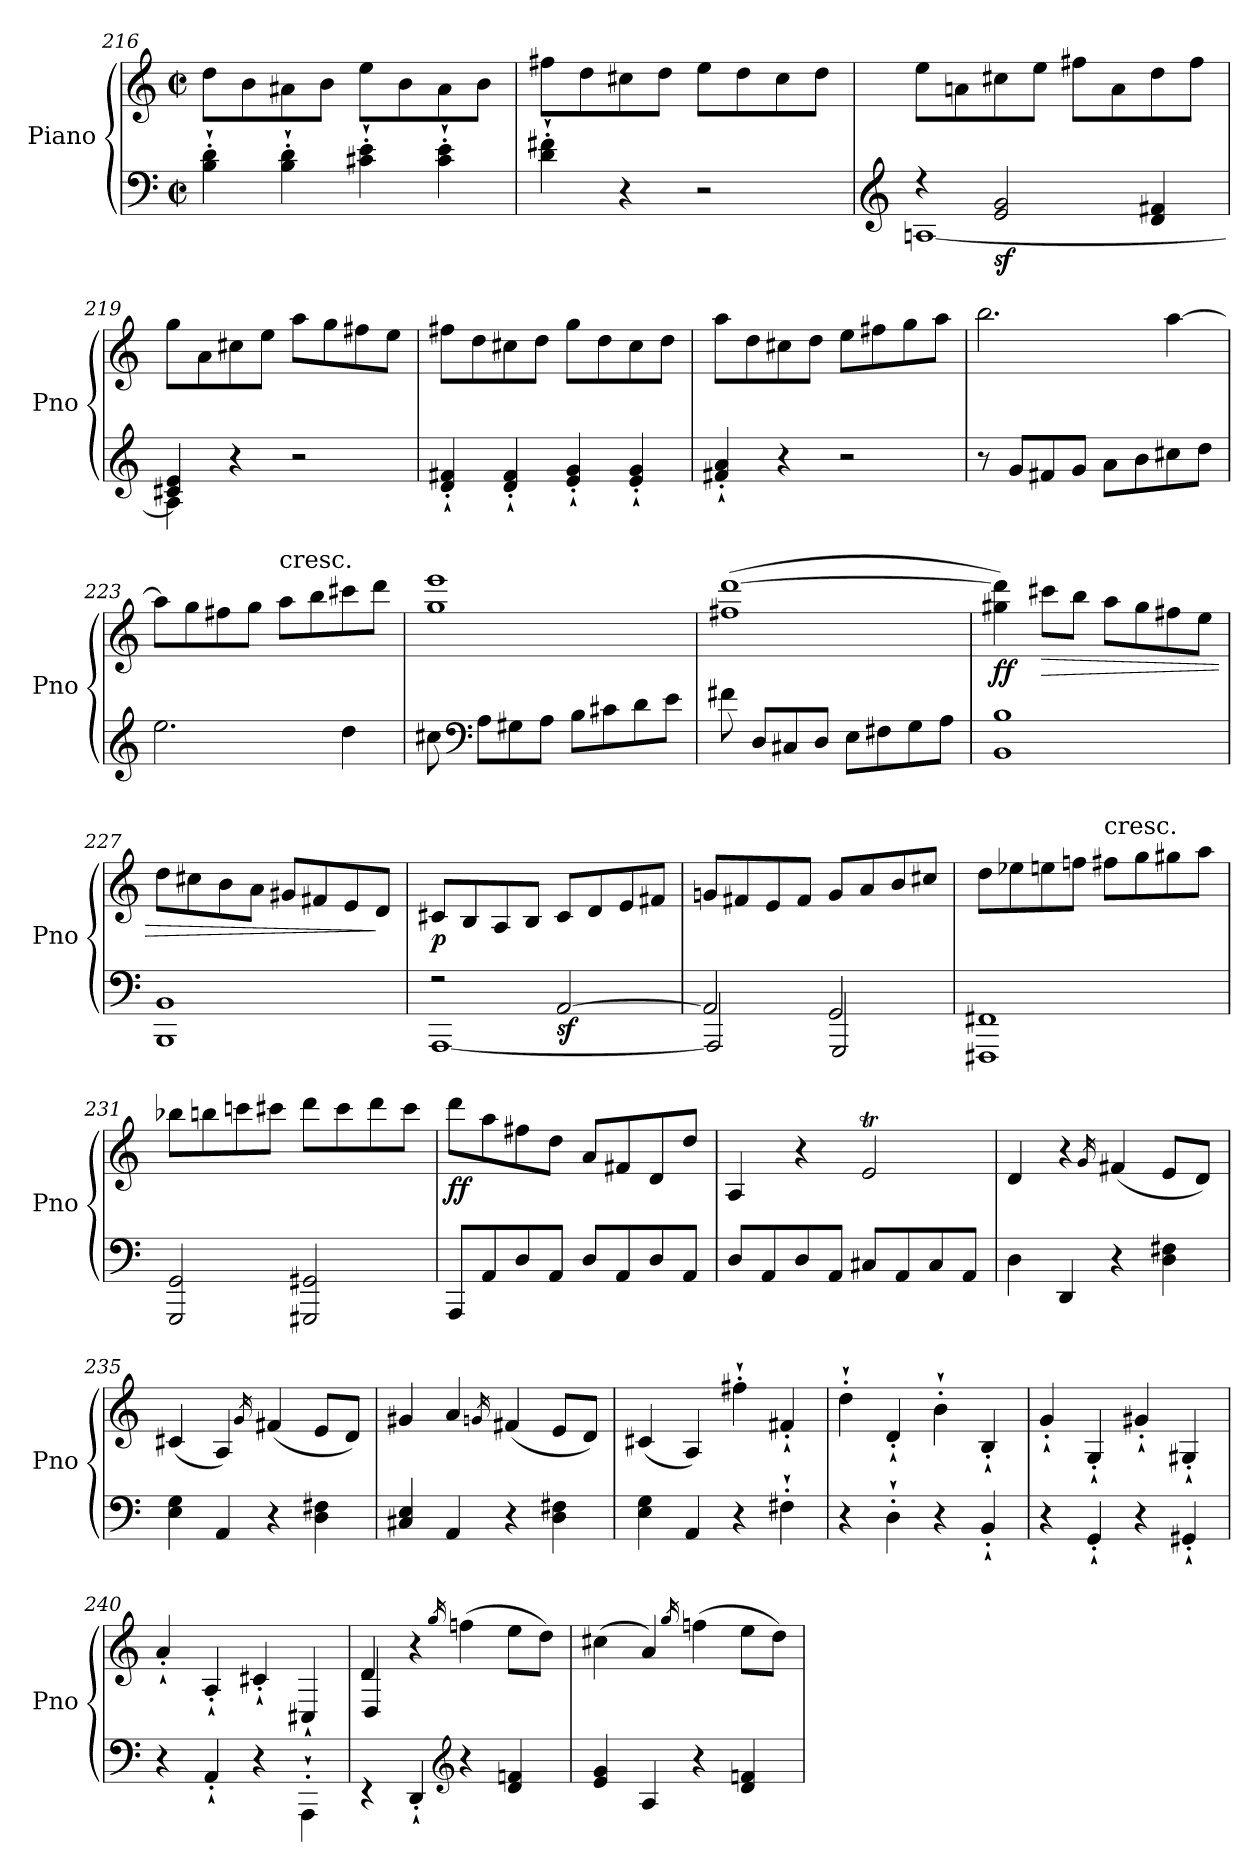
**kern	**kern	**dynam
*part1	*part1	*part1
*staff2	*staff1	*staff1/2
*I"Piano	*	*
*I'Pno	*	*
*clefF4	*clefG2	*
*k[]	*k[]	*
*C:	*C:	*
*M2/2	*M2/2	*
*met(c|)	*met(c|)	*
=216	=216	=216
4B\'` 4d\'`	8dd\L	.
.	8b\	.
4B\'` 4d\'`	8a#X\	.
.	8b\J	.
4c#\'` 4e\'`	8ee\L	.
.	8b\	.
4c#\'` 4e\'`	8a#\	.
.	8b\J	.
=217	=217	=217
4d\'` 4f#\'`	8ff#\L	.
.	8dd\	.
4r	8cc#\	.
.	8dd\J	.
2r	8ee\L	.
.	8dd\	.
.	8cc#\	.
.	8dd\J	.
=218	=218	=218
*clefG2	*	*
*^	*	*
4r	[1An	8ee\L	.
.	.	8an\	.
!	!	!	!LO:DY:b=2
2e/ 2g/	.	8cc#\	sf
.	.	8ee\J	.
.	.	8ff#\L	.
.	.	8a\	.
4d/ 4f#/	.	8dd\	.
.	.	8ff#\J	.
!!LO:LB:g=z
=219	=219	=219	=219
4c#/ 4e/	4A\]	8gg\L	.
.	.	8a\	.
4r	2.ryy	8cc#\	.
.	.	8ee\J	.
2r	.	8aa\L	.
.	.	8gg\	.
.	.	8ff#\	.
.	.	8ee\J	.
*v	*v	*	*
=220	=220	=220
4d/'` 4f#/'`	8ff#\L	.
.	8dd\	.
4d/'` 4f#/'`	8cc#\	.
.	8dd\J	.
4e/'` 4g/'`	8gg\L	.
.	8dd\	.
4e/'` 4g/'`	8cc#\	.
.	8dd\J	.
=221	=221	=221
4f#/'` 4a/'`	8aa\L	.
.	8dd\	.
4r	8cc#\	.
.	8dd\J	.
2r	8ee\L	.
.	8ff#\	.
.	8gg\	.
.	8aa\J	.
=222	=222	=222
8r	2.bb\	.
8g/L	.	.
8f#/	.	.
8g/J	.	.
8a\L	.	.
8b\	.	.
8cc#\	[4aa\	.
8dd\J	.	.
=223	=223	=223
2.ee\	8aa\L]	.
.	8gg\	.
.	8ff#\	.
.	8gg\J	.
!	!LO:TX:a:t=cresc.	!
.	8aa\L	.
.	8bb\	.
4dd\	8ccc#\	.
.	8ddd\J	.
!!LO:LB:g=z
=224	=224	=224
8cc#\	1gg 1eee	.
*clefF4	*	*
8A\L	.	.
8G#X\	.	.
8A\J	.	.
8B\L	.	.
8c#\	.	.
8d\	.	.
8e\J	.	.
=225	=225	=225
8f#\	(<1ff# [1ddd	.
8D/L	.	.
8C#/	.	.
8D/J	.	.
8E\L	.	.
8F#\	.	.
8G\	.	.
8A\J	.	.
=226	=226	=226
!	!	!LO:DY:b
1BB 1B	4gg#X\ 4ddd\])	ff
!	!	!LO:HP:b
.	8ccc#\L	>
.	8bb\J	.
.	8aa\L	.
.	8gg#\	.
.	8ff#\	.
.	8ee\J	.
=227	=227	=227
1BBB 1BB	8dd\L	.
.	8cc#\	.
.	8b\	.
.	8a\J	.
.	8g#X/L	.
.	8f#/	.
.	8e/	.
.	8d/J	]
!!LO:LB:g=z
=228	=228	=228
*^	*	*
!	!	!	!LO:DY:b
2r	[1AAA	8c#/L	p
.	.	8B/	.
.	.	8A/	.
.	.	8B/J	.
!	!	!	!LO:DY:b=2
[2AA/	.	8c#/L	sf
.	.	8d/	.
.	.	8e/	.
.	.	8f#/J	.
=229	=229	=229	=229
2AA/]	2AAA/]	8gn/L	.
.	.	8f#/	.
.	.	8e/	.
.	.	8f#/J	.
2GG/	2GGG/	8g/L	.
.	.	8a/	.
.	.	8b/	.
.	.	8cc#/J	.
*v	*v	*	*
=230	=230	=230
1FFF# 1FF#	8dd\L	.
.	8ee-X\	.
.	8een\	.
.	8ffn\J	.
!	!LO:TX:a:t=cresc.	!
.	8ff#X\L	.
.	8gg\	.
.	8gg#X\	.
.	8aa\J	.
=231	=231	=231
2GGG/ 2GG/	8bb-X\L	.
.	8bbn\	.
.	8cccn\	.
.	8ccc#X\J	.
2GGG#X/ 2GG#X/	8ddd\L	.
.	8ccc#\	.
.	8ddd\	.
.	8ccc#\J	.
!!LO:PB:g=z
=232	=232	=232
!	!	!LO:DY:b
8AAA/L	8ddd\L	ff
8AA/	8aa\	.
8D/	8ff#\	.
8AA/J	8dd\J	.
8D/L	8a/L	.
8AA/	8f#/	.
8D/	8d/	.
8AA/J	8dd/J	.
=233	=233	=233
8D/L	4A/	.
8AA/	.	.
8D/	4r	.
8AA/J	.	.
8C#/L	2et/	.
8AA/	.	.
8C#/	.	.
8AA/J	.	.
=234	=234	=234
4D\	4d/	.
4DD/	4r	.
.	16qg/	.
4r	(<4f#/	.
4D\ 4F#\	8e/L	.
.	8d/J)	.
=235	=235	=235
4E\ 4G\	(<4c#/	.
4AA/	4A/)	.
.	16qg/	.
4r	(<4f#/	.
4D\ 4F#\	8e/L	.
.	8d/J)	.
=236	=236	=236
4C#/ 4E/	4g#X/	.
4AA/	4a/	.
.	16qgn/	.
4r	(<4f#/	.
4D\ 4F#\	8e/L	.
.	8d/J)	.
=237	=237	=237
4E\ 4G\	(<4c#/	.
4AA/	4A/)	.
4r	4ff#'`\	.
4F#'`\	4f#'`/	.
!!LO:LB:g=z
=238	=238	=238
4r	4dd'`\	.
4D'`\	4d'`/	.
4r	4b'`\	.
4BB'`/	4B'`/	.
=239	=239	=239
4r	4g'`/	.
4GG'`/	4G'`/	.
4r	4g#X'`/	.
4GG#X'`/	4G#X'`/	.
=240	=240	=240
4r	4a'`/	.
4AA'`/	4A'`/	.
4r	4c#'`/	.
4AAA'`\	4C#`/	.
=241	=241	=241
*	*^	*
4rEE	4d/	4D/	.
4DD'`/	4r	2.ryy	.
*clefG2	*	*	*
.	16qgg/	.	.
4r	(<4ffn\	.	.
4d/ 4fn/	8ee\L	.	.
.	8dd\J)	.	.
*	*v	*v	*
=242	=242	=242
4e/ 4g/	(>4cc#\	.
4A/	4a/)	.
.	16qgg/	.
4r	(>4ffn\	.
4d/ 4fn/	8ee\L	.
.	8dd\J)	.
=	=	=
*-	*-	*-
